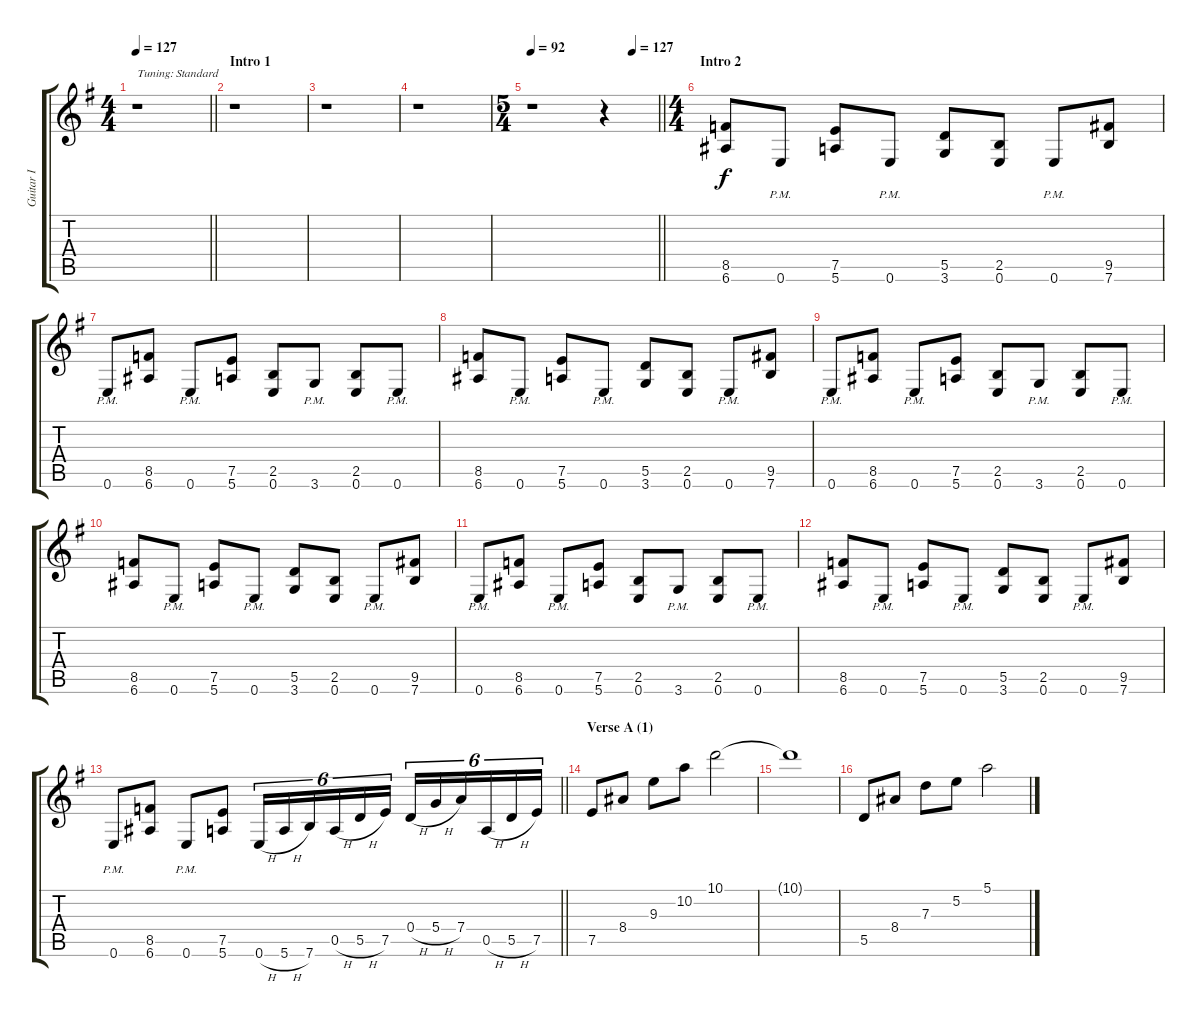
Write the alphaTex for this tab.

\track ("Guitar I" "Guitar I") {instrument distortionguitar}
\staff {score tabs}
\tuning (E4 B3 G3 D3 A2 E2) {hide}
\ts (4 4)
\tempo 127
\clef g2
\barLineRight lightlight
\ks eminor
r.1{txt "Tuning: Standard" dy f instrument distortionguitar} |
\section ("" "Intro 1")
r.1 |
r.1 |
r.1 |
\ts (5 4)
\tempo 92
\tempo (127 0.8)
\barLineRight lightlight
r.1 r.4 |
\ts (4 4)
\section ("" "Intro 2")
(8.5 6.6).8 0.6{pm}.8 (7.5 5.6).8 0.6{pm}.8 (5.5 3.6).8 (2.5 0.6).8 0.6{pm}.8 (9.5 7.6).8 |
0.6{pm}.8 (8.5 6.6).8 0.6{pm}.8 (7.5 5.6).8 (2.5 0.6).8 3.6{pm}.8 (2.5 0.6).8 0.6{pm}.8 |
(8.5 6.6).8 0.6{pm}.8 (7.5 5.6).8 0.6{pm}.8 (5.5 3.6).8 (2.5 0.6).8 0.6{pm}.8 (9.5 7.6).8 |
0.6{pm}.8 (8.5 6.6).8 0.6{pm}.8 (7.5 5.6).8 (2.5 0.6).8 3.6{pm}.8 (2.5 0.6).8 0.6{pm}.8 |
(8.5 6.6).8 0.6{pm}.8 (7.5 5.6).8 0.6{pm}.8 (5.5 3.6).8 (2.5 0.6).8 0.6{pm}.8 (9.5 7.6).8 |
0.6{pm}.8 (8.5 6.6).8 0.6{pm}.8 (7.5 5.6).8 (2.5 0.6).8 3.6{pm}.8 (2.5 0.6).8 0.6{pm}.8 |
(8.5 6.6).8 0.6{pm}.8 (7.5 5.6).8 0.6{pm}.8 (5.5 3.6).8 (2.5 0.6).8 0.6{pm}.8 (9.5 7.6).8 |
\barLineRight lightlight
0.6{pm}.8 (8.5 6.6).8 0.6{pm}.8 (7.5 5.6).8 0.6{h}.16{tu (6 4)} 5.6{h}.16{tu (6 4)} 7.6.16{tu (6 4)} 0.5{h}.16{tu (6 4)} 5.5{h}.16{tu (6 4)} 7.5.16{tu (6 4)} 0.4{h}.16{tu (6 4)} 5.4{h}.16{tu (6 4)} 7.4.16{tu (6 4)} 0.5{h}.16{tu (6 4)} 5.5{h}.16{tu (6 4)} 7.5.16{tu (6 4)} |
\section ("" "Verse A (1)")
7.5.8 8.4.8 9.3.8 10.2.8 10.1.2 |
10.1{t}.1 |
5.5.8 8.4.8 7.3.8 5.2.8 5.1.2
